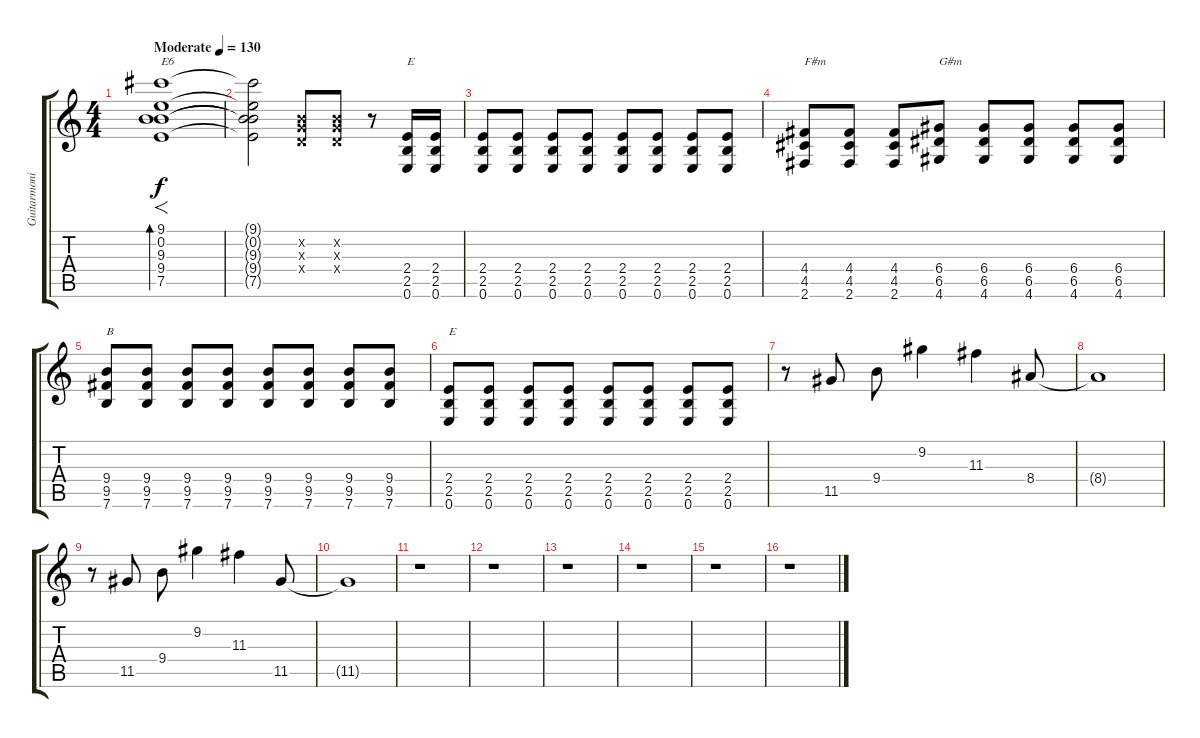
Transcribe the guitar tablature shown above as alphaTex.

\track ("Guitarmonics" "Guitarmoni") {instrument acousticguitarsteel}
\staff {score tabs}
\tuning (E4 B3 G3 D3 A2 E2) {hide}
\ts (4 4)
\tempo (130 "Moderate")
\clef g2
\ks c
(9.1 0.2 9.3 9.4 7.5).1{f bd 60 txt "E6" dy f instrument acousticguitarsteel} |
(9.1{t} 0.2{t} 9.3{t} 9.4{t} 7.5{t}).2 (0.2{x} 0.3{x} 0.4{x}).8 (0.2{x} 0.3{x} 0.4{x}).8 r.8 (2.4 2.5 0.6).16{txt "E"} (2.4 2.5 0.6).16 |
(2.4 2.5 0.6).8 (2.4 2.5 0.6).8 (2.4 2.5 0.6).8 (2.4 2.5 0.6).8 (2.4 2.5 0.6).8 (2.4 2.5 0.6).8 (2.4 2.5 0.6).8 (2.4 2.5 0.6).8 |
(4.4 4.5 2.6).8{txt "F#m"} (4.4 4.5 2.6).8 (4.4 4.5 2.6).8 (6.4 6.5 4.6).8{txt "G#m"} (6.4 6.5 4.6).8 (6.4 6.5 4.6).8 (6.4 6.5 4.6).8 (6.4 6.5 4.6).8 |
(9.4 9.5 7.6).8{txt "B"} (9.4 9.5 7.6).8 (9.4 9.5 7.6).8 (9.4 9.5 7.6).8 (9.4 9.5 7.6).8 (9.4 9.5 7.6).8 (9.4 9.5 7.6).8 (9.4 9.5 7.6).8 |
(2.4 2.5 0.6).8{txt "E"} (2.4 2.5 0.6).8 (2.4 2.5 0.6).8 (2.4 2.5 0.6).8 (2.4 2.5 0.6).8 (2.4 2.5 0.6).8 (2.4 2.5 0.6).8 (2.4 2.5 0.6).8 |
r.8 11.5.8 9.4.8 9.2.4 11.3.4 8.4.8 |
8.4{t}.1 |
r.8 11.5.8 9.4.8 9.2.4 11.3.4 11.5.8 |
11.5{t}.1 |
r.1 |
r.1 |
r.1 |
r.1 |
r.1 |
r.1
